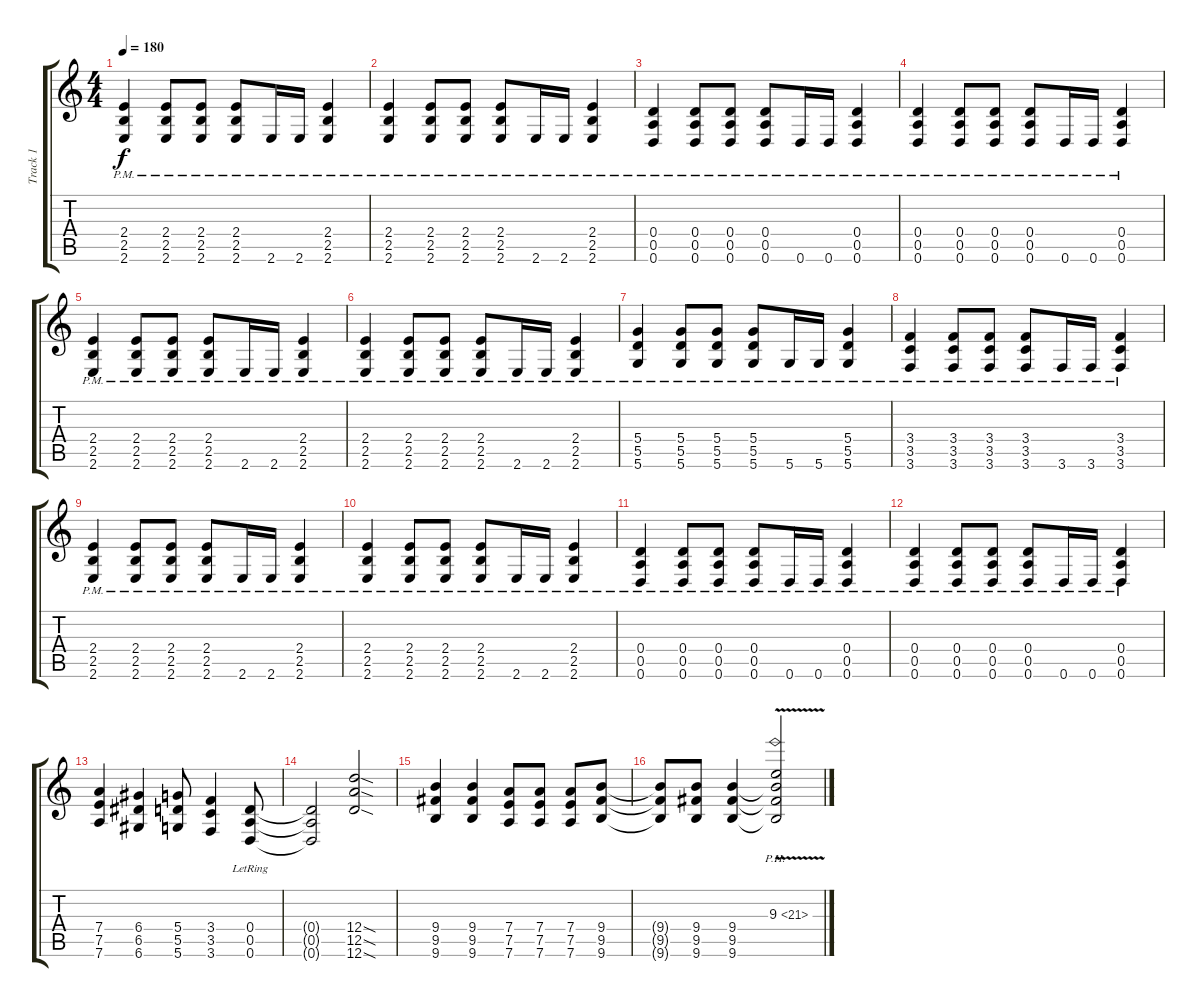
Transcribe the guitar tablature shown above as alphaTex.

\track ("Track 1" "Track 1") {instrument distortionguitar}
\staff {score tabs}
\tuning (E4 B3 G3 D3 A2 D2) {hide}
\ts (4 4)
\tempo 180
\clef g2
\ks c
(2.4{pm} 2.5{pm} 2.6{pm}).4{dy f} (2.4{pm} 2.5{pm} 2.6{pm}).8 (2.4{pm} 2.5{pm} 2.6{pm}).8 (2.4{pm} 2.5{pm} 2.6{pm}).8 2.6{pm}.16 2.6{pm}.16 (2.4{pm} 2.5{pm} 2.6{pm}).4 |
(2.4{pm} 2.5{pm} 2.6{pm}).4 (2.4{pm} 2.5{pm} 2.6{pm}).8 (2.4{pm} 2.5{pm} 2.6{pm}).8 (2.4{pm} 2.5{pm} 2.6{pm}).8 2.6{pm}.16 2.6{pm}.16 (2.4{pm} 2.5{pm} 2.6{pm}).4 |
(0.4{pm} 0.5{pm} 0.6{pm}).4 (0.4{pm} 0.5{pm} 0.6{pm}).8 (0.4{pm} 0.5{pm} 0.6{pm}).8 (0.4{pm} 0.5{pm} 0.6{pm}).8 0.6{pm}.16 0.6{pm}.16 (0.4{pm} 0.5{pm} 0.6{pm}).4 |
(0.4{pm} 0.5{pm} 0.6{pm}).4 (0.4{pm} 0.5{pm} 0.6{pm}).8 (0.4{pm} 0.5{pm} 0.6{pm}).8 (0.4{pm} 0.5{pm} 0.6{pm}).8 0.6{pm}.16 0.6{pm}.16 (0.4{pm} 0.5{pm} 0.6{pm}).4 |
(2.4{pm} 2.5{pm} 2.6{pm}).4 (2.4{pm} 2.5{pm} 2.6{pm}).8 (2.4{pm} 2.5{pm} 2.6{pm}).8 (2.4{pm} 2.5{pm} 2.6{pm}).8 2.6{pm}.16 2.6{pm}.16 (2.4{pm} 2.5{pm} 2.6{pm}).4 |
(2.4{pm} 2.5{pm} 2.6{pm}).4 (2.4{pm} 2.5{pm} 2.6{pm}).8 (2.4{pm} 2.5{pm} 2.6{pm}).8 (2.4{pm} 2.5{pm} 2.6{pm}).8 2.6{pm}.16 2.6{pm}.16 (2.4{pm} 2.5{pm} 2.6{pm}).4 |
(5.4{pm} 5.5{pm} 5.6{pm}).4 (5.4{pm} 5.5{pm} 5.6{pm}).8 (5.4{pm} 5.5{pm} 5.6{pm}).8 (5.4{pm} 5.5{pm} 5.6{pm}).8 5.6{pm}.16 5.6{pm}.16 (5.4{pm} 5.5{pm} 5.6{pm}).4 |
(3.4{pm} 3.5{pm} 3.6{pm}).4 (3.4{pm} 3.5{pm} 3.6{pm}).8 (3.4{pm} 3.5{pm} 3.6{pm}).8 (3.4{pm} 3.5{pm} 3.6{pm}).8 3.6{pm}.16 3.6{pm}.16 (3.4{pm} 3.5{pm} 3.6{pm}).4 |
(2.4{pm} 2.5{pm} 2.6{pm}).4 (2.4{pm} 2.5{pm} 2.6{pm}).8 (2.4{pm} 2.5{pm} 2.6{pm}).8 (2.4{pm} 2.5{pm} 2.6{pm}).8 2.6{pm}.16 2.6{pm}.16 (2.4{pm} 2.5{pm} 2.6{pm}).4 |
(2.4{pm} 2.5{pm} 2.6{pm}).4 (2.4{pm} 2.5{pm} 2.6{pm}).8 (2.4{pm} 2.5{pm} 2.6{pm}).8 (2.4{pm} 2.5{pm} 2.6{pm}).8 2.6{pm}.16 2.6{pm}.16 (2.4{pm} 2.5{pm} 2.6{pm}).4 |
(0.4{pm} 0.5{pm} 0.6{pm}).4 (0.4{pm} 0.5{pm} 0.6{pm}).8 (0.4{pm} 0.5{pm} 0.6{pm}).8 (0.4{pm} 0.5{pm} 0.6{pm}).8 0.6{pm}.16 0.6{pm}.16 (0.4{pm} 0.5{pm} 0.6{pm}).4 |
(0.4{pm} 0.5{pm} 0.6{pm}).4 (0.4{pm} 0.5{pm} 0.6{pm}).8 (0.4{pm} 0.5{pm} 0.6{pm}).8 (0.4{pm} 0.5{pm} 0.6{pm}).8 0.6{pm}.16 0.6{pm}.16 (0.4{pm} 0.5{pm} 0.6{pm}).4 |
(7.4 7.5 7.6).4 (6.4 6.5 6.6).4 (5.4 5.5 5.6).8 (3.4 3.5 3.6).4 (0.4{lr} 0.5{lr} 0.6{lr}).8 |
(0.4{t} 0.5{t} 0.6{t}).2 (12.4{sod} 12.5{sod} 12.6{sod}).2 |
(9.4 9.5 9.6).4 (9.4 9.5 9.6).4 (7.4 7.5 7.6).8 (7.4 7.5 7.6).8 (7.4 7.5 7.6).8 (9.4 9.5 9.6).8 |
(9.4{t} 9.5{t} 9.6{t}).8 (9.4 9.5 9.6).8 (9.4 9.5 9.6).4 (9.3{ph 12 v} 9.4{t} 9.5{t} 9.6{t}).2
